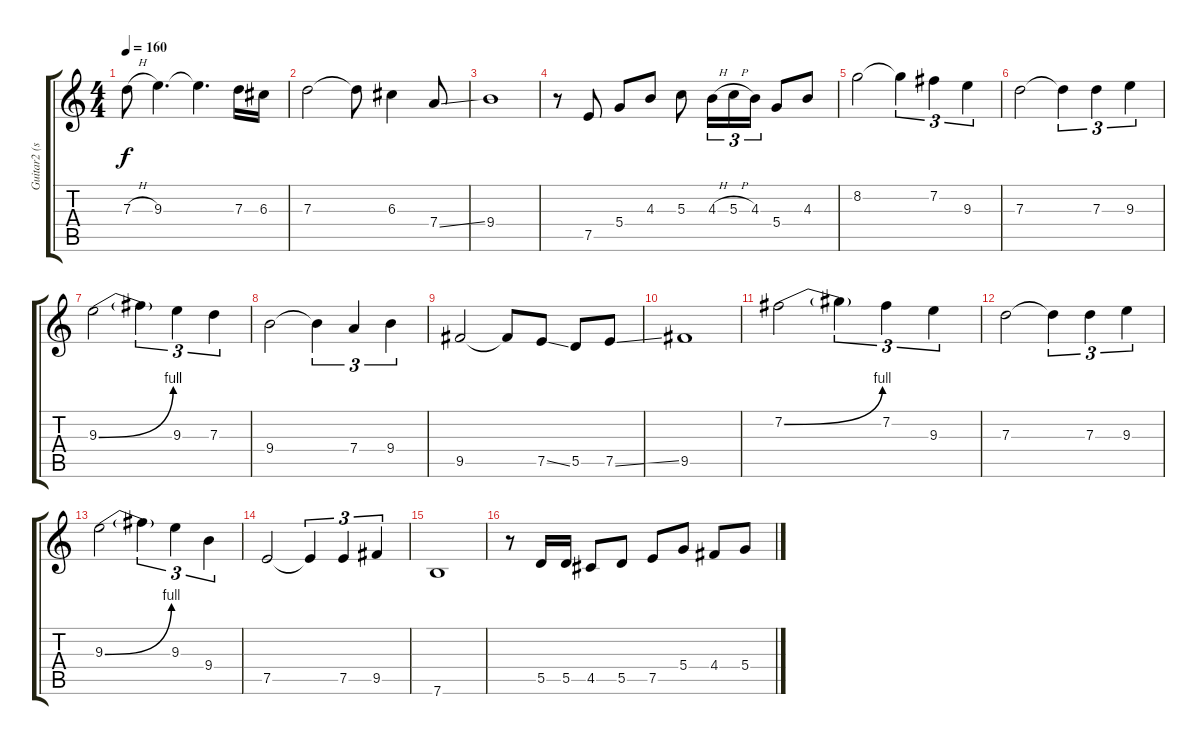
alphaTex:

\track ("Guitar2 (solo)" "Guitar2 (s") {instrument distortionguitar}
\staff {score tabs}
\tuning (E4 B3 G3 D3 A2 E2) {hide}
\ts (4 4)
\tempo 160
\clef g2
\ks c
7.3{h}.8{dy f} 9.3.4{d} 9.3{t}.4{d} 7.3.16 6.3.16 |
7.3.2 7.3{t}.8 6.3.4 7.4{ss}.8 |
9.4.1 |
r.8 7.5.8 5.4.8 4.3.8 5.3.8 4.3{h}.16{tu (3 2)} 5.3{h}.16{tu (3 2)} 4.3.16{tu (3 2)} 5.4.8 4.3.8 |
8.2.2 8.2{t}.4{tu (3 2)} 7.2.4{tu (3 2)} 9.3.4{tu (3 2)} |
7.3.2 7.3{t}.4{tu (3 2)} 7.3.4{tu (3 2)} 9.3.4{tu (3 2)} |
9.3{be (bend 0 0 60 4)}.2 9.3{t}.4{tu (3 2)} 9.3.4{tu (3 2)} 7.3.4{tu (3 2)} |
9.4.2 9.4{t}.4{tu (3 2)} 7.4.4{tu (3 2)} 9.4.4{tu (3 2)} |
9.5.2 9.5{t}.8 7.5{ss}.8 5.5.8 7.5{ss}.8 |
9.5.1 |
7.2{be (bend 0 0 60 4)}.2 7.2{t}.4{tu (3 2)} 7.2.4{tu (3 2)} 9.3.4{tu (3 2)} |
7.3.2 7.3{t}.4{tu (3 2)} 7.3.4{tu (3 2)} 9.3.4{tu (3 2)} |
9.3{be (bend 0 0 60 4)}.2 9.3{t}.4{tu (3 2)} 9.3.4{tu (3 2)} 9.4.4{tu (3 2)} |
7.5.2 7.5{t}.4{tu (3 2)} 7.5.4{tu (3 2)} 9.5.4{tu (3 2)} |
7.6.1 |
r.8 5.5.16 5.5.16 4.5.8 5.5.8 7.5.8 5.4.8 4.4.8 5.4.8
